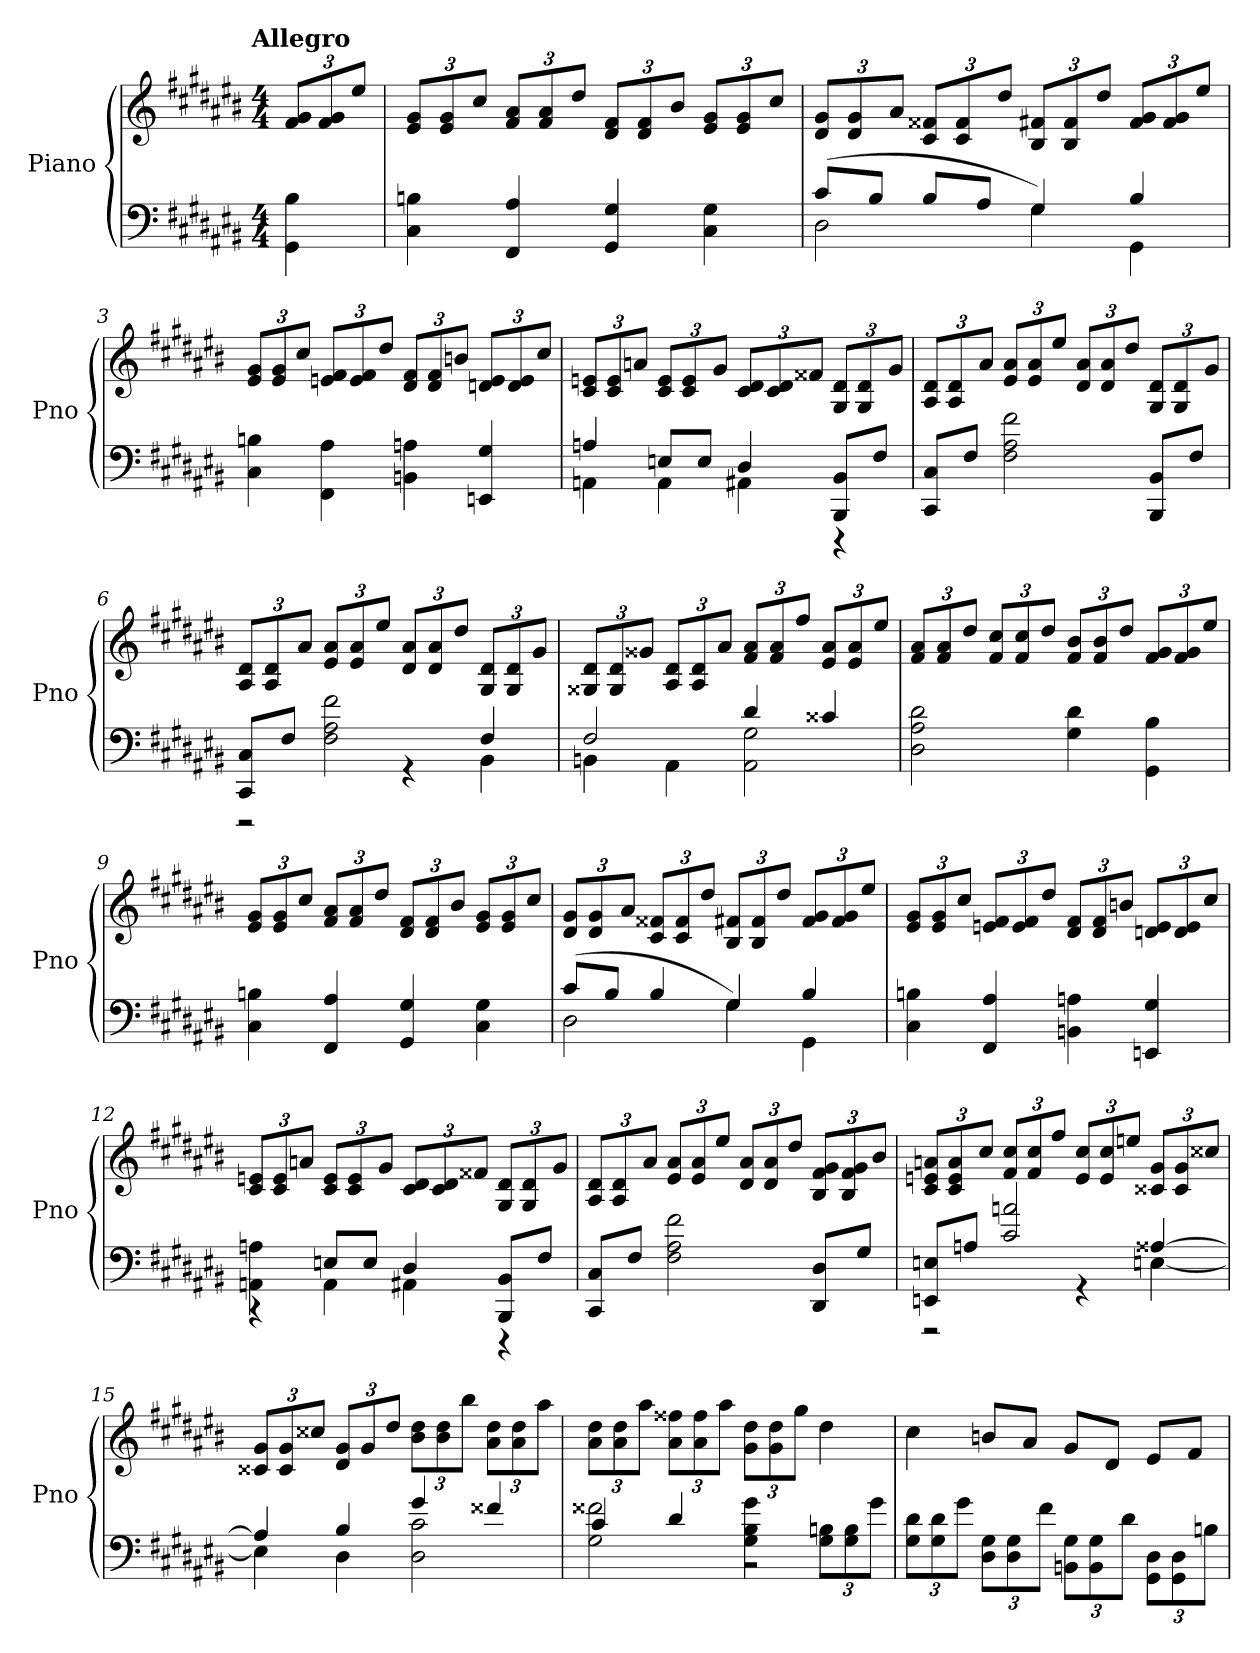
**kern	**kern
*part1	*part1
*staff2	*staff1
*I"Piano	*
*I'Pno	*
*clefF4	*clefG2
*k[f#c#g#d#a#e#b#]	*k[f#c#g#d#a#e#b#]
!!LO:TX:omd:t=Allegro
*M4/4	*M4/4
*MM168	*MM168
=	=
4GG#\ 4B#\	12f#/ 12g#/L
.	12f#/ 12g#/
.	12ee#/J
=1	=1
4C#\ 4Bn\	12e#/ 12g#/L
.	12e#/ 12g#/
.	12cc#/J
4FF#/ 4A#/	12f#/ 12a#/L
.	12f#/ 12a#/
.	12dd#/J
4GG#/ 4G#/	12d#/ 12f#/L
.	12d#/ 12f#/
.	12b#/J
4C#\ 4G#\	12e#/ 12g#/L
.	12e#/ 12g#/
.	12cc#/J
=2	=2
*^	*
(8c#/L	2D#\	12d#/ 12g#/L
.	.	12d#/ 12g#/
8B#/J	.	.
.	.	12a#/J
8B#/L	.	12c#/ 12f##X/L
.	.	12c#/ 12f##/
8A#/J	.	.
.	.	12dd#/J
4G#/)	4G#\	12B#/ 12f#X/L
.	.	12B#/ 12f#/
.	.	12dd#/J
4B#/	4GG#\	12f#/ 12g#/L
.	.	12f#/ 12g#/
.	.	12ee#/J
*v	*v	*
=3	=3
4C#\ 4Bn\	12e#/ 12g#/L
.	12e#/ 12g#/
.	12cc#/J
4FF#\ 4A#\	12en/ 12f#/L
.	12e/ 12f#/
.	12dd#/J
4BBn\ 4An\	12d#/ 12f#/L
.	12d#/ 12f#/
.	12bn/J
4EEn/ 4G#/	12dn/ 12e/L
.	12d/ 12e/
.	12cc#/J
=4	=4
*^	*
4An/	4AAn\	12c#/ 12en/L
.	.	12c#/ 12e/
.	.	12an/J
8En/L	4AA\	12c#/ 12e/L
.	.	12c#/ 12e/
8E/J	.	.
.	.	12g#/J
4D#/	4AA#X\	12c#/ 12d#/L
.	.	12c#/ 12d#/
.	.	12f##X/J
8BBB#/ 8BB#/L	4r	12G#/ 12d#/L
.	.	12G#/ 12d#/
8F#/J	.	.
.	.	12g#/J
*v	*v	*
=5	=5
8CC#/ 8C#/L	12A#/ 12d#/L
.	12A#/ 12d#/
8F#/J	.
.	12a#/J
2F#\ 2A#\ 2f#\	12e#/ 12a#/L
.	12e#/ 12a#/
.	12ee#/J
.	12d#/ 12a#/L
.	12d#/ 12a#/
.	12dd#/J
8BBB#/ 8BB#/L	12G#/ 12d#/L
.	12G#/ 12d#/
8F#/J	.
.	12g#/J
=6	=6
*^	*
8CC#/ 8C#/L	2r	12A#/ 12d#/L
.	.	12A#/ 12d#/
8F#/J	.	.
.	.	12a#/J
2F#\ 2A#\ 2f#\	.	12e#/ 12a#/L
.	.	12e#/ 12a#/
.	.	12ee#/J
.	4r	12d#/ 12a#/L
.	.	12d#/ 12a#/
.	.	12dd#/J
4F#/	4BB#\	12G#/ 12d#/L
.	.	12G#/ 12d#/
.	.	12g#/J
=7	=7	=7
2F#/	4BBn\	12G##X/ 12d#/L
.	.	12G##/ 12d#/
.	.	12g##X/J
.	4AA#\	12A#/ 12d#/L
.	.	12A#/ 12d#/
.	.	12a#/J
4d#/	2AA#\ 2G#\	12f#/ 12a#/L
.	.	12f#/ 12a#/
.	.	12ff#/J
4c##X/	.	12e#/ 12a#/L
.	.	12e#/ 12a#/
.	.	12ee#/J
*v	*v	*
=8	=8
2D#\ 2A#\ 2d#\	12f#/ 12a#/L
.	12f#/ 12a#/
.	12dd#/J
.	12f#/ 12cc#/L
.	12f#/ 12cc#/
.	12dd#/J
4G#\ 4d#\	12f#/ 12b#/L
.	12f#/ 12b#/
.	12dd#/J
4GG#\ 4B#\	12f#/ 12g#/L
.	12f#/ 12g#/
.	12ee#/J
=9	=9
4C#\ 4Bn\	12e#/ 12g#/L
.	12e#/ 12g#/
.	12cc#/J
4FF#/ 4A#/	12f#/ 12a#/L
.	12f#/ 12a#/
.	12dd#/J
4GG#/ 4G#/	12d#/ 12f#/L
.	12d#/ 12f#/
.	12b#/J
4C#\ 4G#\	12e#/ 12g#/L
.	12e#/ 12g#/
.	12cc#/J
=10	=10
*^	*
(8c#/L	2D#\	12d#/ 12g#/L
.	.	12d#/ 12g#/
8B#/J	.	.
.	.	12a#/J
4B#/	.	12c#/ 12f##X/L
.	.	12c#/ 12f##/
.	.	12dd#/J
4G#/	4G#\)	12B#/ 12f#X/L
.	.	12B#/ 12f#/
.	.	12dd#/J
4B#/	4GG#\	12f#/ 12g#/L
.	.	12f#/ 12g#/
.	.	12ee#/J
*v	*v	*
=11	=11
4C#\ 4Bn\	12e#/ 12g#/L
.	12e#/ 12g#/
.	12cc#/J
4FF#/ 4A#/	12en/ 12f#/L
.	12e/ 12f#/
.	12dd#/J
4BBn\ 4An\	12d#/ 12f#/L
.	12d#/ 12f#/
.	12bn/J
4EEn/ 4G#/	12dn/ 12e/L
.	12d/ 12e/
.	12cc#/J
=12	=12
*^	*
4AAn\ 4An\	4r	12c#/ 12en/L
.	.	12c#/ 12e/
.	.	12an/J
8En/L	4AA\	12c#/ 12e/L
.	.	12c#/ 12e/
8E/J	.	.
.	.	12g#/J
4D#/	4AA#X\	12c#/ 12d#/L
.	.	12c#/ 12d#/
.	.	12f##X/J
8BBB#/ 8BB#/L	4r	12G#/ 12d#/L
.	.	12G#/ 12d#/
8F#/J	.	.
.	.	12g#/J
*v	*v	*
=13	=13
8CC#/ 8C#/L	12A#/ 12d#/L
.	12A#/ 12d#/
8F#/J	.
.	12a#/J
2F#\ 2A#\ 2f#\	12e#/ 12a#/L
.	12e#/ 12a#/
.	12ee#/J
.	12d#/ 12a#/L
.	12d#/ 12a#/
.	12dd#/J
8DD#/ 8D#/L	12B#/ 12f#/ 12g#/L
.	12B#/ 12f#/ 12g#/
8G#/J	.
.	12b#/J
=14	=14
*^	*
8EEn/ 8En/L	2r	12c#/ 12en/ 12an/L
.	.	12c#/ 12e/ 12a/
8An/J	.	.
.	.	12cc#/J
2c#/ 2an/	.	12f#/ 12cc#/L
.	.	12f#/ 12cc#/
.	.	12ff#/J
.	4r	12e/ 12cc#/L
.	.	12e/ 12cc#/
.	.	12een/J
[4A##X/	[4En\	12c##X/ 12g#/L
.	.	12c##/ 12g#/
.	.	12cc##X/J
=15	=15	=15
4A##/]	4En\]	12c##X/ 12g#/L
.	.	12c##/ 12g#/
.	.	12cc##X/J
4B#/	4D#\	12d#/ 12g#/L
.	.	12g#/
.	.	12dd#/J
4g#/	2D#\ 2c#\	12b#\ 12dd#\L
.	.	12b#\ 12dd#\
.	.	12bb#\J
4f##X/	.	12a#\ 12dd#\L
.	.	12a#\ 12dd#\
.	.	12aa#\J
=16	=16	=16
2G#\ 2f##X\	4c#/	12a#\ 12dd#\L
.	.	12a#\ 12dd#\
.	.	12aa#\J
.	4d#/	12a#\ 12ff##X\L
.	.	12a#\ 12ff##\
.	.	12aa#\J
4G#\ 4B#\ 4g#\	2r	12g#\ 12dd#\L
.	.	12g#\ 12dd#\
.	.	12gg#\J
12G#\ 12Bn\L	.	4dd#\
12G#\ 12B\	.	.
12g#\J	.	.
*v	*v	*
=17	=17
12G#\ 12d#\L	4cc#\
12G#\ 12d#\	.
12g#\J	.
12D#\ 12G#\L	8bn/L
12D#\ 12G#\	.
.	8a#/J
12f#\J	.
12BBn\ 12G#\L	8g#/L
12BB\ 12G#\	.
.	8d#/J
12d#\J	.
12GG#\ 12D#\L	8e#/L
12GG#\ 12D#\	.
.	8f#/J
12Bn\J	.
=	=
*-	*-
